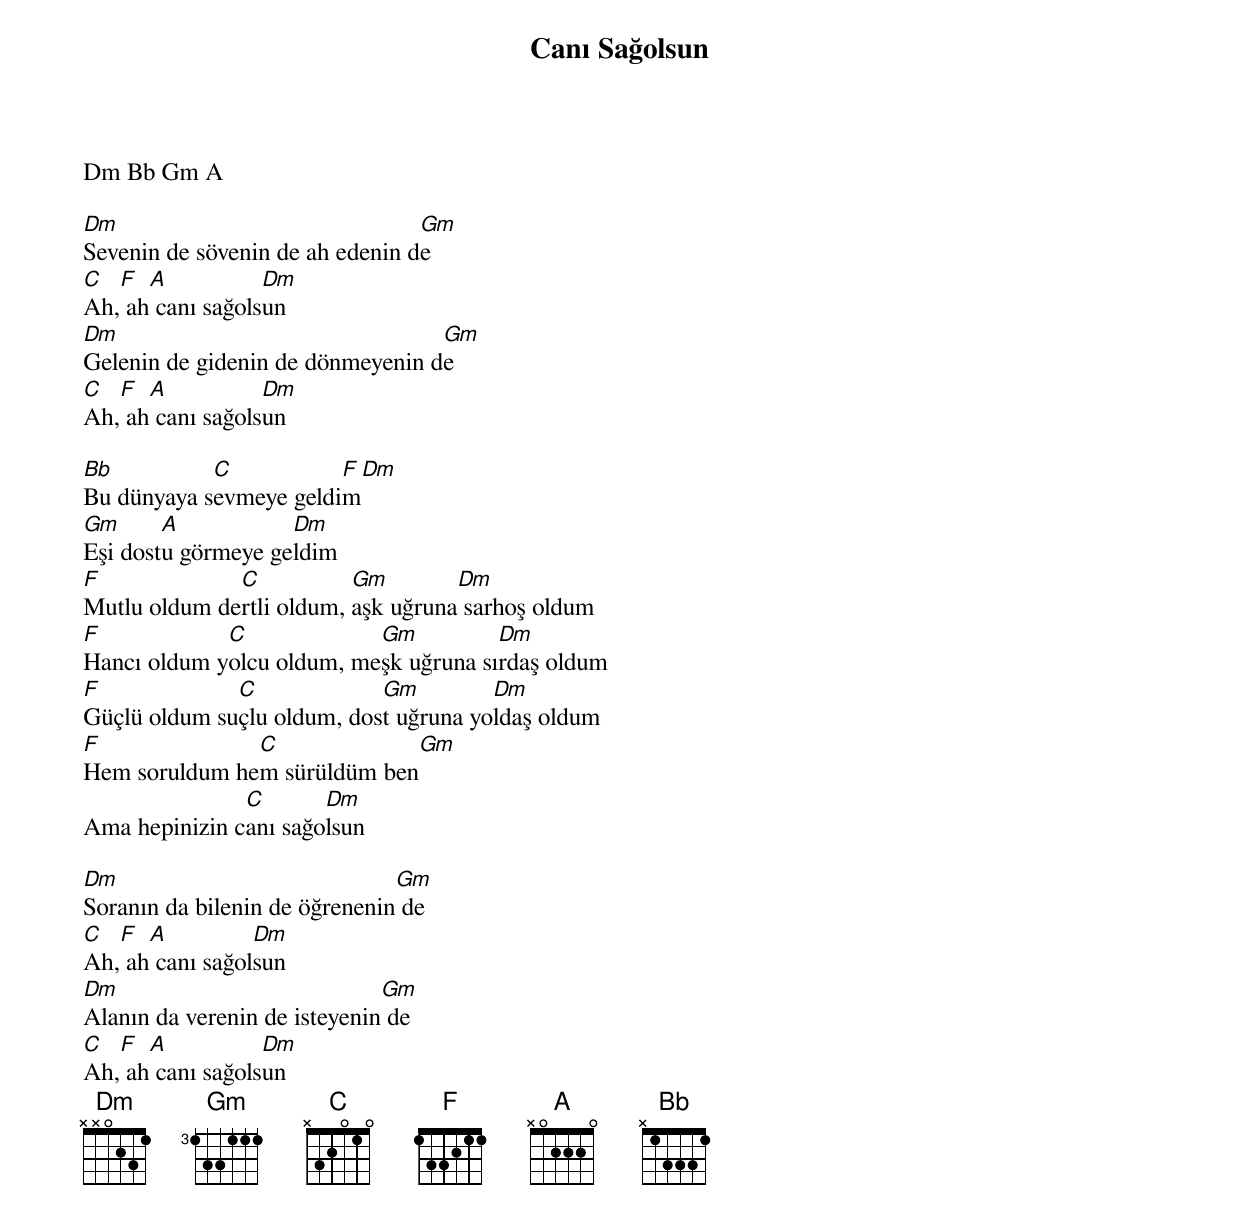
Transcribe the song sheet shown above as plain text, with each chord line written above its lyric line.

{title: Canı Sağolsun}
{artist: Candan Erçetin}

Dm Bb Gm A

Dm                               Gm
Sevenin de sövenin de ah edenin de
C  F  A           Dm
Ah, ah canı sağolsun
Dm                                Gm
Gelenin de gidenin de dönmeyenin de
C  F  A           Dm
Ah, ah canı sağolsun

Bb          C           F  Dm
Bu dünyaya sevmeye geldim
Gm      A           Dm
Eşi dostu görmeye geldim
F             C           Gm        Dm
Mutlu oldum dertli oldum, aşk uğruna sarhoş oldum
F            C             Gm          Dm
Hancı oldum yolcu oldum, meşk uğruna sırdaş oldum
F             C             Gm         Dm
Güçlü oldum suçlu oldum, dost uğruna yoldaş oldum
F              C               Gm
Hem soruldum hem sürüldüm ben
               C       Dm
Ama hepinizin canı sağolsun

Dm                             Gm
Soranın da bilenin de öğrenenin de
C  F  A          Dm
Ah, ah canı sağolsun
Dm                            Gm
Alanın da verenin de isteyenin de
C  F  A           Dm
Ah, ah canı sağolsun
